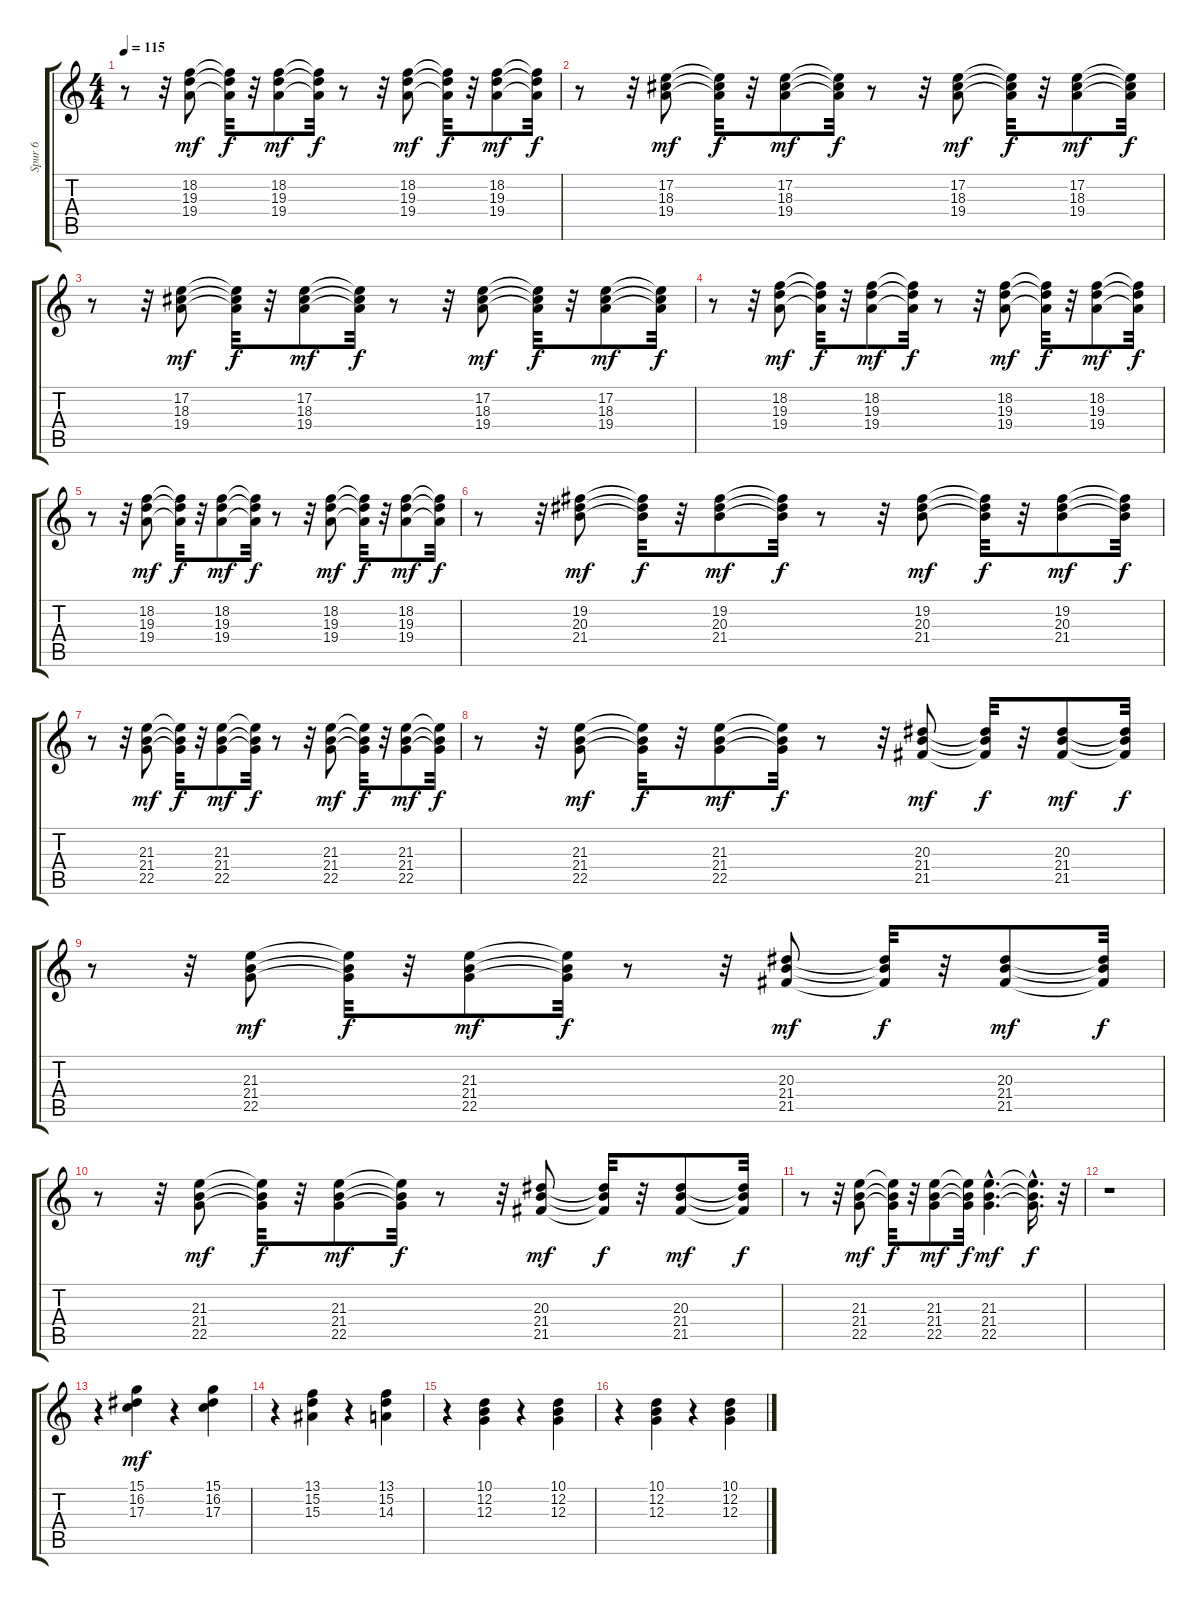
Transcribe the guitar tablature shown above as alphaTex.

\track ("Spur 6" "Spur 6") {instrument percussiveorgan}
\staff {score tabs}
\tuning (E4 B3 G3 D3 A2 E2) {hide}
\ts (4 4)
\tempo 115
\clef g2
\ks c
r.8{dy f} r.32 (18.2 19.3 19.4).8{dy mf} (18.2{t} 19.3{t} 19.4{t}).32{dy f} r.32 (18.2 19.3 19.4).8{dy mf} (18.2{t} 19.3{t} 19.4{t}).32{dy f} r.8 r.32 (18.2 19.3 19.4).8{dy mf} (18.2{t} 19.3{t} 19.4{t}).32{dy f} r.32 (18.2 19.3 19.4).8{dy mf} (18.2{t} 19.3{t} 19.4{t}).32{dy f} |
r.8 r.32 (17.2 18.3 19.4).8{dy mf} (17.2{t} 18.3{t} 19.4{t}).32{dy f} r.32 (17.2 18.3 19.4).8{dy mf} (17.2{t} 18.3{t} 19.4{t}).32{dy f} r.8 r.32 (17.2 18.3 19.4).8{dy mf} (17.2{t} 18.3{t} 19.4{t}).32{dy f} r.32 (17.2 18.3 19.4).8{dy mf} (17.2{t} 18.3{t} 19.4{t}).32{dy f} |
r.8 r.32 (17.2 18.3 19.4).8{dy mf} (17.2{t} 18.3{t} 19.4{t}).32{dy f} r.32 (17.2 18.3 19.4).8{dy mf} (17.2{t} 18.3{t} 19.4{t}).32{dy f} r.8 r.32 (17.2 18.3 19.4).8{dy mf} (17.2{t} 18.3{t} 19.4{t}).32{dy f} r.32 (17.2 18.3 19.4).8{dy mf} (17.2{t} 18.3{t} 19.4{t}).32{dy f} |
r.8 r.32 (18.2 19.3 19.4).8{dy mf} (18.2{t} 19.3{t} 19.4{t}).32{dy f} r.32 (18.2 19.3 19.4).8{dy mf} (18.2{t} 19.3{t} 19.4{t}).32{dy f} r.8 r.32 (18.2 19.3 19.4).8{dy mf} (18.2{t} 19.3{t} 19.4{t}).32{dy f} r.32 (18.2 19.3 19.4).8{dy mf} (18.2{t} 19.3{t} 19.4{t}).32{dy f} |
r.8 r.32 (18.2 19.3 19.4).8{dy mf} (18.2{t} 19.3{t} 19.4{t}).32{dy f} r.32 (18.2 19.3 19.4).8{dy mf} (18.2{t} 19.3{t} 19.4{t}).32{dy f} r.8 r.32 (18.2 19.3 19.4).8{dy mf} (18.2{t} 19.3{t} 19.4{t}).32{dy f} r.32 (18.2 19.3 19.4).8{dy mf} (18.2{t} 19.3{t} 19.4{t}).32{dy f} |
r.8 r.32 (19.2 20.3 21.4).8{dy mf} (19.2{t} 20.3{t} 21.4{t}).32{dy f} r.32 (19.2 20.3 21.4).8{dy mf} (19.2{t} 20.3{t} 21.4{t}).32{dy f} r.8 r.32 (19.2 20.3 21.4).8{dy mf} (19.2{t} 20.3{t} 21.4{t}).32{dy f} r.32 (19.2 20.3 21.4).8{dy mf} (19.2{t} 20.3{t} 21.4{t}).32{dy f} |
r.8 r.32 (21.3 21.4 22.5).8{dy mf} (21.3{t} 21.4{t} 22.5{t}).32{dy f} r.32 (21.3 21.4 22.5).8{dy mf} (21.3{t} 21.4{t} 22.5{t}).32{dy f} r.8 r.32 (21.3 21.4 22.5).8{dy mf} (21.3{t} 21.4{t} 22.5{t}).32{dy f} r.32 (21.3 21.4 22.5).8{dy mf} (21.3{t} 21.4{t} 22.5{t}).32{dy f} |
r.8 r.32 (21.3 21.4 22.5).8{dy mf} (21.3{t} 21.4{t} 22.5{t}).32{dy f} r.32 (21.3 21.4 22.5).8{dy mf} (21.3{t} 21.4{t} 22.5{t}).32{dy f} r.8 r.32 (20.3 21.4 21.5).8{dy mf} (20.3{t} 21.4{t} 21.5{t}).32{dy f} r.32 (20.3 21.4 21.5).8{dy mf} (20.3{t} 21.4{t} 21.5{t}).32{dy f} |
r.8 r.32 (21.3 21.4 22.5).8{dy mf} (21.3{t} 21.4{t} 22.5{t}).32{dy f} r.32 (21.3 21.4 22.5).8{dy mf} (21.3{t} 21.4{t} 22.5{t}).32{dy f} r.8 r.32 (20.3 21.4 21.5).8{dy mf} (20.3{t} 21.4{t} 21.5{t}).32{dy f} r.32 (20.3 21.4 21.5).8{dy mf} (20.3{t} 21.4{t} 21.5{t}).32{dy f} |
r.8 r.32 (21.3 21.4 22.5).8{dy mf} (21.3{t} 21.4{t} 22.5{t}).32{dy f} r.32 (21.3 21.4 22.5).8{dy mf} (21.3{t} 21.4{t} 22.5{t}).32{dy f} r.8 r.32 (20.3 21.4 21.5).8{dy mf} (20.3{t} 21.4{t} 21.5{t}).32{dy f} r.32 (20.3 21.4 21.5).8{dy mf} (20.3{t} 21.4{t} 21.5{t}).32{dy f} |
r.8 r.32 (21.3 21.4 22.5).8{dy mf} (21.3{t} 21.4{t} 22.5{t}).32{dy f} r.32 (21.3 21.4 22.5).8{dy mf} (21.3{t} 21.4{t} 22.5{t}).32{dy f} (21.3{hac} 21.4{hac} 22.5{hac}).4{d dy mf} (21.3{hac t} 21.4{hac t} 22.5{hac t}).16{d dy f} r.32 |
r.1 |
r.4 (15.1 16.2 17.3).4{dy mf} r.4 (15.1 16.2 17.3).4 |
r.4 (13.1 15.2 15.3).4 r.4 (13.1 15.2 14.3).4 |
r.4 (10.1 12.2 12.3).4 r.4 (10.1 12.2 12.3).4 |
r.4 (10.1 12.2 12.3).4 r.4 (10.1 12.2 12.3).4
